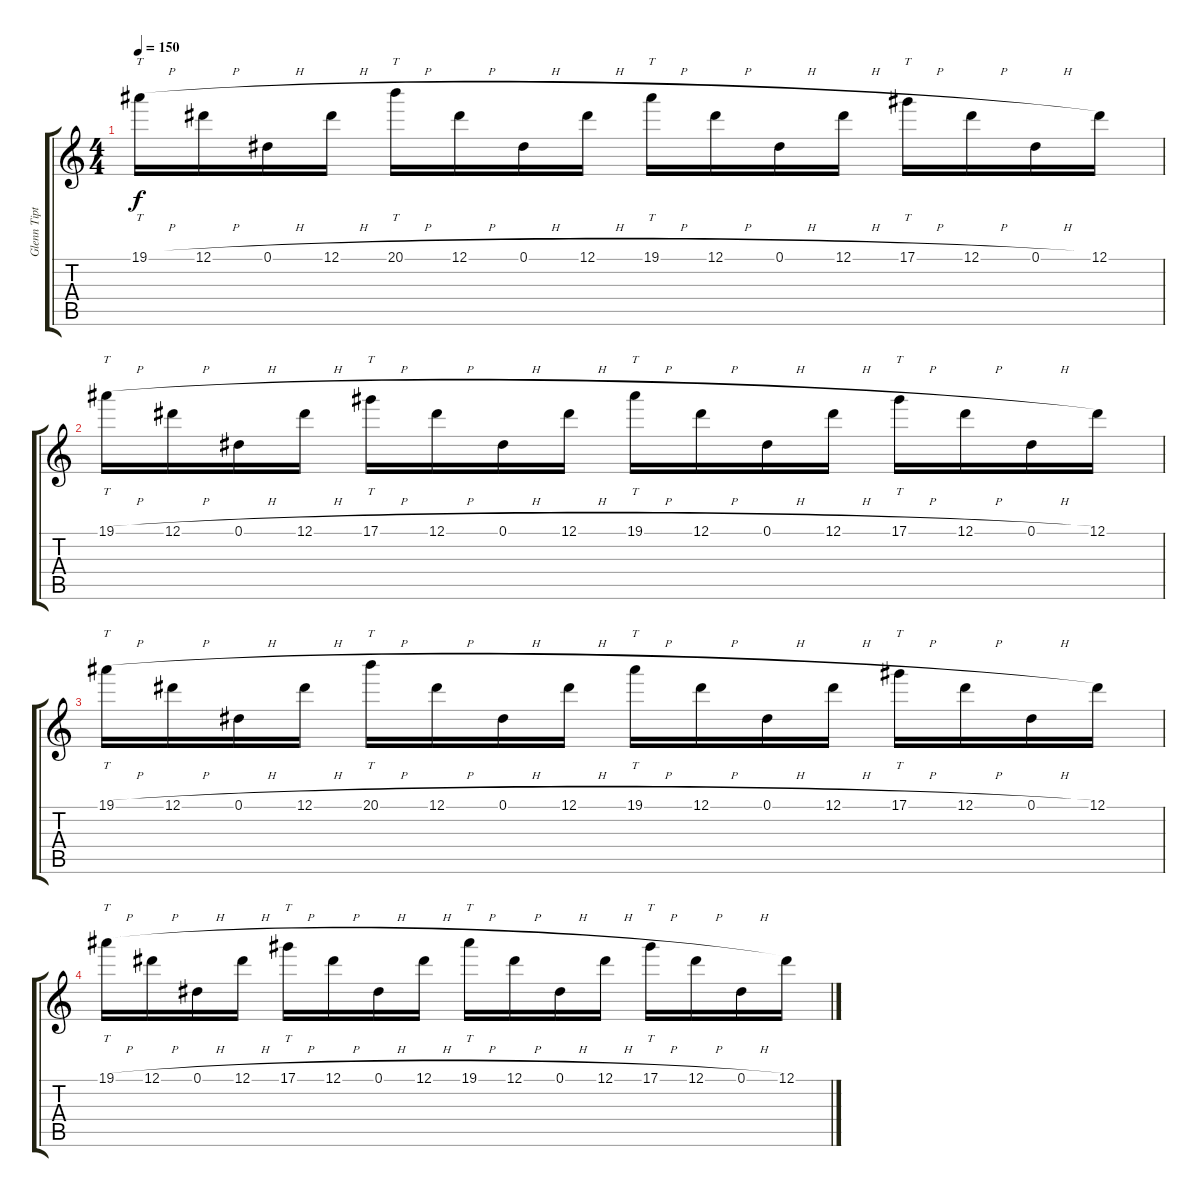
\track ("Glenn Tipton" "Glenn Tipt") {instrument distortionguitar}
\staff {score tabs}
\tuning (Eb4 Bb3 Gb3 Db3 Ab2 Eb2) {hide}
\ts (4 4)
\tempo 150
\clef g2
\ks c
19.1{h}.16{tt dy f} 12.1{h}.16 0.1{h}.16 12.1{h}.16 20.1{h}.16{tt} 12.1{h}.16 0.1{h}.16 12.1{h}.16 19.1{h}.16{tt} 12.1{h}.16 0.1{h}.16 12.1{h}.16 17.1{h}.16{tt} 12.1{h}.16 0.1{h}.16 12.1.16 |
19.1{h}.16{tt} 12.1{h}.16 0.1{h}.16 12.1{h}.16 17.1{h}.16{tt} 12.1{h}.16 0.1{h}.16 12.1{h}.16 19.1{h}.16{tt} 12.1{h}.16 0.1{h}.16 12.1{h}.16 17.1{h}.16{tt} 12.1{h}.16 0.1{h}.16 12.1.16 |
19.1{h}.16{tt} 12.1{h}.16 0.1{h}.16 12.1{h}.16 20.1{h}.16{tt} 12.1{h}.16 0.1{h}.16 12.1{h}.16 19.1{h}.16{tt} 12.1{h}.16 0.1{h}.16 12.1{h}.16 17.1{h}.16{tt} 12.1{h}.16 0.1{h}.16 12.1.16 |
19.1{h}.16{tt} 12.1{h}.16 0.1{h}.16 12.1{h}.16 17.1{h}.16{tt} 12.1{h}.16 0.1{h}.16 12.1{h}.16 19.1{h}.16{tt} 12.1{h}.16 0.1{h}.16 12.1{h}.16 17.1{h}.16{tt} 12.1{h}.16 0.1{h}.16 12.1.16
